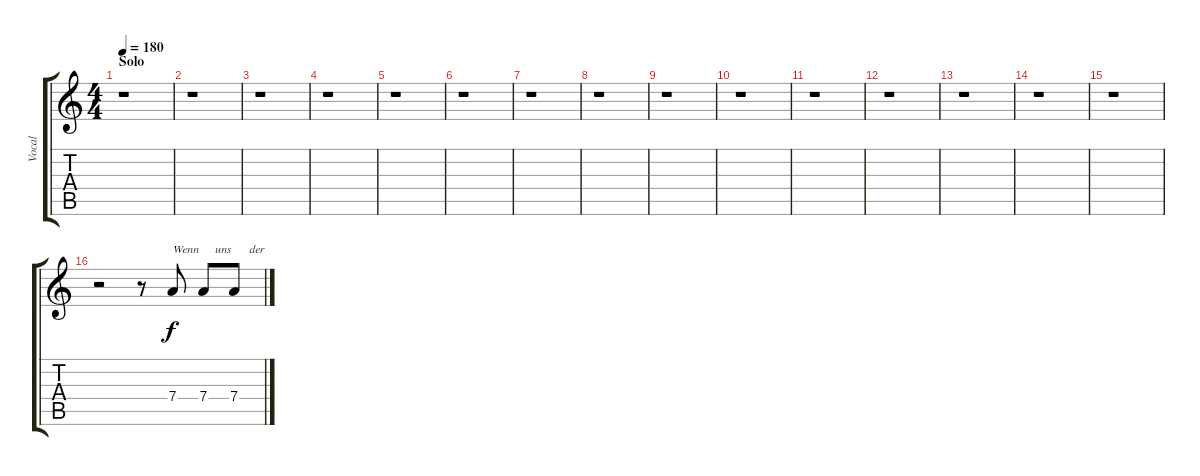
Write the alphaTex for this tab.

\track ("Vocal" "Vocal") {instrument overdrivenguitar}
\staff {score tabs}
\tuning (E4 B3 G3 D3 A2 E2) {hide}
\ts (4 4)
\section ("" "Solo")
\tempo 180
\clef g2
\ks c
r.1{dy f} |
r.1 |
r.1 |
r.1 |
r.1 |
r.1 |
r.1 |
r.1 |
r.1 |
r.1 |
r.1 |
r.1 |
r.1 |
r.1 |
r.1 |
r.2 r.8 7.4.8{txt "Wenn"} 7.4.8{txt "    uns"} 7.4.8{txt "     der"}
